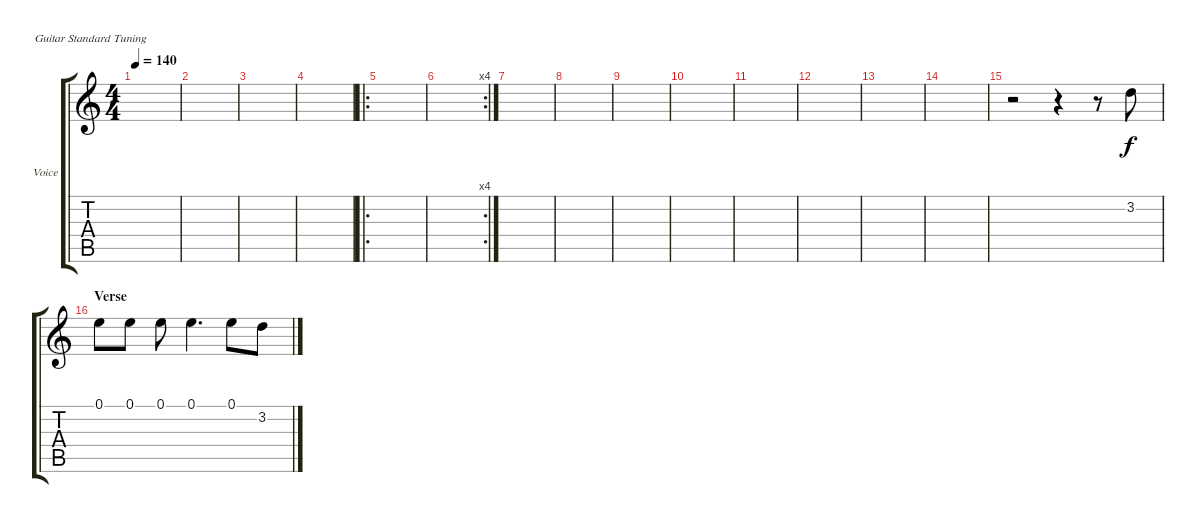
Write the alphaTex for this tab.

\defaultSystemsLayout 4
\bracketExtendMode groupsimilarinstruments
\firstSystemTrackNameOrientation horizontal
\otherSystemsTrackNameOrientation horizontal
\track ("Vocal" "Voice") {mute instrument lead6voice}
\staff {score tabs}
\tuning (E4 B3 G3 D3 A2 E2)
\displaytranspose 12
\ts (4 4)
\tempo 140
\clef g2
\scale
0.333333
\ks c
|
\scale
0.333333 |
\scale
0.333333 |
\scale
0.333333 |
\ro
\scale
0.333333 |
\rc 4
\scale
0.333333 |
\scale
0.333333 |
\scale
0.333333 |
\scale
0.333333 |
\scale
0.333333 |
\scale
0.333333 |
\scale
0.333333 |
\scale
0.333333 |
\scale
0.333333 |
\scale
0.333333 r.2 r.4 r.8 3.2.8{lyrics (0 "") lyrics (1 "") lyrics (2 "") lyrics (3 "") lyrics (4 "")} |
\section ("" "Verse")
\scale
0.333333 0.1.8{lyrics (0 "") lyrics (1 "") lyrics (2 "") lyrics (3 "") lyrics (4 "")} 0.1.8{lyrics (0 "") lyrics (1 "") lyrics (2 "") lyrics (3 "") lyrics (4 "")} 0.1.8{lyrics (0 "") lyrics (1 "") lyrics (2 "") lyrics (3 "") lyrics (4 "")} 0.1.4{d lyrics (0 "") lyrics (1 "") lyrics (2 "") lyrics (3 "") lyrics (4 "")} 0.1.8{lyrics (0 "") lyrics (1 "") lyrics (2 "") lyrics (3 "") lyrics (4 "")} 3.2.8{lyrics (0 "") lyrics (1 "") lyrics (2 "") lyrics (3 "") lyrics (4 "")}
